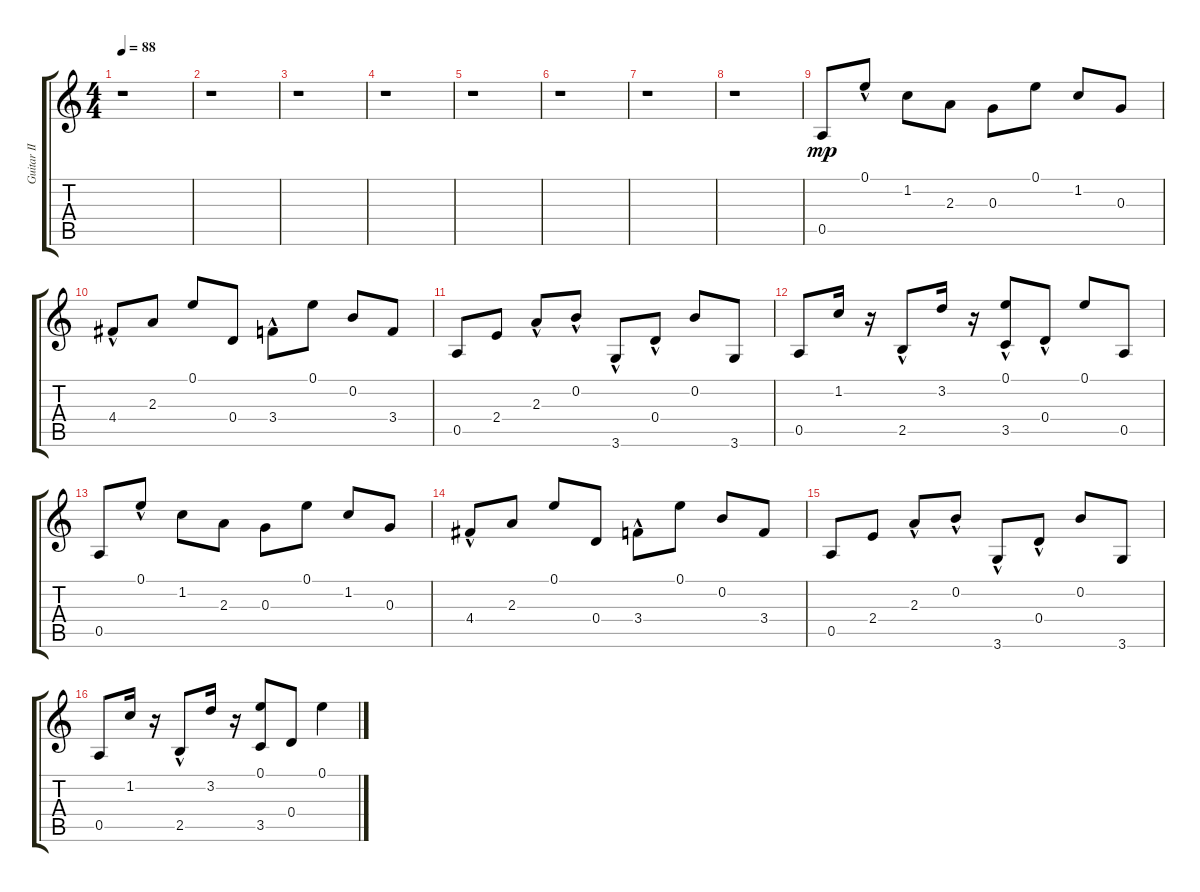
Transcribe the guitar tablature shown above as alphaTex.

\track ("Guitar II" "Guitar II") {instrument acousticguitarsteel}
\staff {score tabs}
\tuning (E4 B3 G3 D3 A2 E2) {hide}
\ts (4 4)
\tempo 88
\clef g2
\ks c
r.1{dy mp} |
r.1 |
r.1 |
r.1 |
r.1 |
r.1 |
r.1 |
r.1 |
0.5.8 0.1{hac}.8 1.2.8 2.3.8 0.3.8 0.1.8 1.2.8 0.3.8 |
4.4{hac}.8 2.3.8 0.1.8 0.4.8 3.4{hac}.8 0.1.8 0.2.8 3.4.8 |
0.5.8 2.4.8 2.3{hac}.8 0.2{hac}.8 3.6{hac}.8 0.4{hac}.8 0.2.8 3.6.8 |
0.5.8 1.2.16 r.16 2.5{hac}.8 3.2.16 r.16 (0.1 3.5{hac}).8 0.4{hac}.8 0.1.8 0.5.8 |
0.5.8 0.1{hac}.8 1.2.8 2.3.8 0.3.8 0.1.8 1.2.8 0.3.8 |
4.4{hac}.8 2.3.8 0.1.8 0.4.8 3.4{hac}.8 0.1.8 0.2.8 3.4.8 |
0.5.8 2.4.8 2.3{hac}.8 0.2{hac}.8 3.6{hac}.8 0.4{hac}.8 0.2.8 3.6.8 |
0.5.8 1.2.16 r.16 2.5{hac}.8 3.2.16 r.16 (0.1 3.5).8 0.4.8 0.1.4
